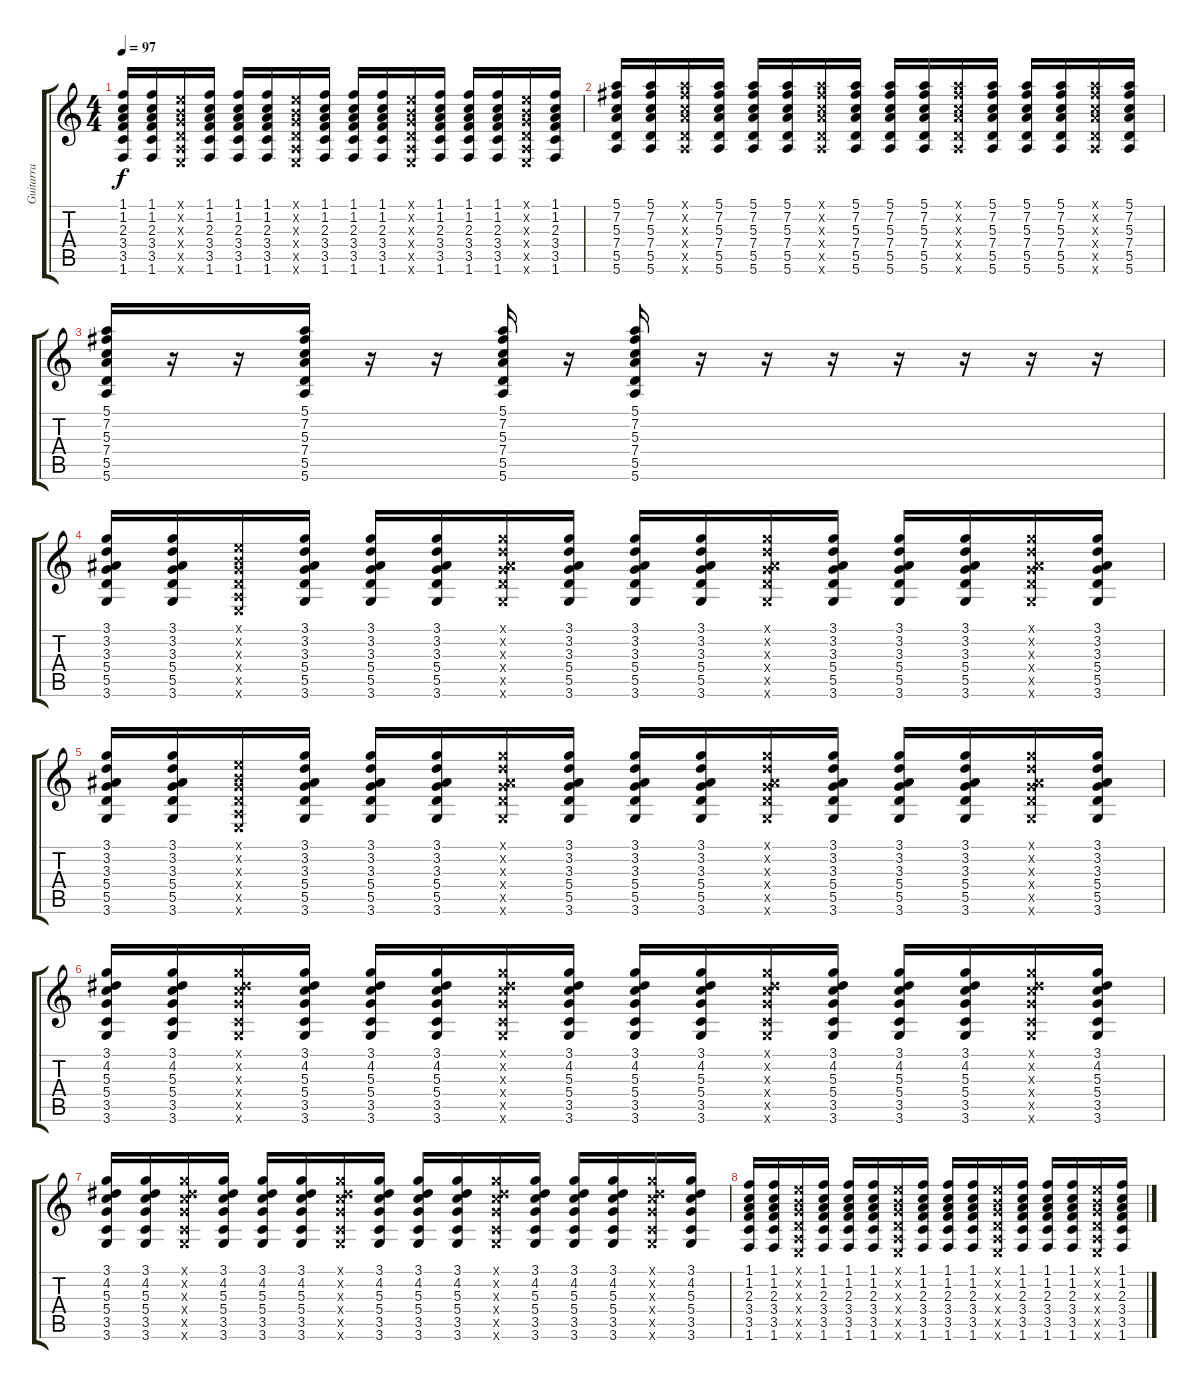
\track ("Guitarra" "Guitarra") {instrument acousticguitarsteel}
\staff {score tabs}
\tuning (E4 B3 G3 D3 A2 E2) {hide}
\ts (4 4)
\tempo 97
\clef g2
\ks c
(1.1 1.2 2.3 3.4 3.5 1.6).16{dy f} (1.1 1.2 2.3 3.4 3.5 1.6).16 (0.1{x} 0.2{x} 0.3{x} 0.4{x} 0.5{x} 0.6{x}).16 (1.1 1.2 2.3 3.4 3.5 1.6).16 (1.1 1.2 2.3 3.4 3.5 1.6).16 (1.1 1.2 2.3 3.4 3.5 1.6).16 (0.1{x} 0.2{x} 0.3{x} 0.4{x} 0.5{x} 0.6{x}).16 (1.1 1.2 2.3 3.4 3.5 1.6).16 (1.1 1.2 2.3 3.4 3.5 1.6).16 (1.1 1.2 2.3 3.4 3.5 1.6).16 (0.1{x} 0.2{x} 0.3{x} 0.4{x} 0.5{x} 0.6{x}).16 (1.1 1.2 2.3 3.4 3.5 1.6).16 (1.1 1.2 2.3 3.4 3.5 1.6).16 (1.1 1.2 2.3 3.4 3.5 1.6).16 (0.1{x} 0.2{x} 0.3{x} 0.4{x} 0.5{x} 0.6{x}).16 (1.1 1.2 2.3 3.4 3.5 1.6).16 |
(5.1 7.2 5.3 7.4 5.5 5.6).16 (5.1 7.2 5.3 7.4 5.5 5.6).16 (5.1{x} 7.2{x} 5.3{x} 7.4{x} 5.5{x} 5.6{x}).16 (5.1 7.2 5.3 7.4 5.5 5.6).16 (5.1 7.2 5.3 7.4 5.5 5.6).16 (5.1 7.2 5.3 7.4 5.5 5.6).16 (5.1{x} 7.2{x} 5.3{x} 7.4{x} 5.5{x} 5.6{x}).16 (5.1 7.2 5.3 7.4 5.5 5.6).16 (5.1 7.2 5.3 7.4 5.5 5.6).16 (5.1 7.2 5.3 7.4 5.5 5.6).16 (5.1{x} 7.2{x} 5.3{x} 7.4{x} 5.5{x} 5.6{x}).16 (5.1 7.2 5.3 7.4 5.5 5.6).16 (5.1 7.2 5.3 7.4 5.5 5.6).16 (5.1 7.2 5.3 7.4 5.5 5.6).16 (5.1{x} 7.2{x} 5.3{x} 7.4{x} 5.5{x} 5.6{x}).16 (5.1 7.2 5.3 7.4 5.5 5.6).16 |
(5.1 7.2 5.3 7.4 5.5 5.6).16 r.16 r.16 (5.1 7.2 5.3 7.4 5.5 5.6).16 r.16 r.16 (5.1 7.2 5.3 7.4 5.5 5.6).16 r.16 (5.1 7.2 5.3 7.4 5.5 5.6).16 r.16 r.16 r.16 r.16 r.16 r.16 r.16 |
(3.1 3.2 3.3 5.4 5.5 3.6).16 (3.1 3.2 3.3 5.4 5.5 3.6).16 (0.1{x} 0.2{x} 0.3{x} 0.4{x} 0.5{x} 0.6{x}).16 (3.1 3.2 3.3 5.4 5.5 3.6).16 (3.1 3.2 3.3 5.4 5.5 3.6).16 (3.1 3.2 3.3 5.4 5.5 3.6).16 (3.1{x} 3.2{x} 3.3{x} 5.4{x} 5.5{x} 3.6{x}).16 (3.1 3.2 3.3 5.4 5.5 3.6).16 (3.1 3.2 3.3 5.4 5.5 3.6).16 (3.1 3.2 3.3 5.4 5.5 3.6).16 (3.1{x} 3.2{x} 3.3{x} 5.4{x} 5.5{x} 3.6{x}).16 (3.1 3.2 3.3 5.4 5.5 3.6).16 (3.1 3.2 3.3 5.4 5.5 3.6).16 (3.1 3.2 3.3 5.4 5.5 3.6).16 (3.1{x} 3.2{x} 3.3{x} 5.4{x} 5.5{x} 3.6{x}).16 (3.1 3.2 3.3 5.4 5.5 3.6).16 |
(3.1 3.2 3.3 5.4 5.5 3.6).16 (3.1 3.2 3.3 5.4 5.5 3.6).16 (0.1{x} 0.2{x} 0.3{x} 0.4{x} 0.5{x} 0.6{x}).16 (3.1 3.2 3.3 5.4 5.5 3.6).16 (3.1 3.2 3.3 5.4 5.5 3.6).16 (3.1 3.2 3.3 5.4 5.5 3.6).16 (3.1{x} 3.2{x} 3.3{x} 5.4{x} 5.5{x} 3.6{x}).16 (3.1 3.2 3.3 5.4 5.5 3.6).16 (3.1 3.2 3.3 5.4 5.5 3.6).16 (3.1 3.2 3.3 5.4 5.5 3.6).16 (3.1{x} 3.2{x} 3.3{x} 5.4{x} 5.5{x} 3.6{x}).16 (3.1 3.2 3.3 5.4 5.5 3.6).16 (3.1 3.2 3.3 5.4 5.5 3.6).16 (3.1 3.2 3.3 5.4 5.5 3.6).16 (3.1{x} 3.2{x} 3.3{x} 5.4{x} 5.5{x} 3.6{x}).16 (3.1 3.2 3.3 5.4 5.5 3.6).16 |
(3.1 4.2 5.3 5.4 3.5 3.6).16 (3.1 4.2 5.3 5.4 3.5 3.6).16 (3.1{x} 4.2{x} 5.3{x} 5.4{x} 3.5{x} 3.6{x}).16 (3.1 4.2 5.3 5.4 3.5 3.6).16 (3.1 4.2 5.3 5.4 3.5 3.6).16 (3.1 4.2 5.3 5.4 3.5 3.6).16 (3.1{x} 4.2{x} 5.3{x} 5.4{x} 3.5{x} 3.6{x}).16 (3.1 4.2 5.3 5.4 3.5 3.6).16 (3.1 4.2 5.3 5.4 3.5 3.6).16 (3.1 4.2 5.3 5.4 3.5 3.6).16 (3.1{x} 4.2{x} 5.3{x} 5.4{x} 3.5{x} 3.6{x}).16 (3.1 4.2 5.3 5.4 3.5 3.6).16 (3.1 4.2 5.3 5.4 3.5 3.6).16 (3.1 4.2 5.3 5.4 3.5 3.6).16 (3.1{x} 4.2{x} 5.3{x} 5.4{x} 3.5{x} 3.6{x}).16 (3.1 4.2 5.3 5.4 3.5 3.6).16 |
(3.1 4.2 5.3 5.4 3.5 3.6).16 (3.1 4.2 5.3 5.4 3.5 3.6).16 (3.1{x} 4.2{x} 5.3{x} 5.4{x} 3.5{x} 3.6{x}).16 (3.1 4.2 5.3 5.4 3.5 3.6).16 (3.1 4.2 5.3 5.4 3.5 3.6).16 (3.1 4.2 5.3 5.4 3.5 3.6).16 (3.1{x} 4.2{x} 5.3{x} 5.4{x} 3.5{x} 3.6{x}).16 (3.1 4.2 5.3 5.4 3.5 3.6).16 (3.1 4.2 5.3 5.4 3.5 3.6).16 (3.1 4.2 5.3 5.4 3.5 3.6).16 (3.1{x} 4.2{x} 5.3{x} 5.4{x} 3.5{x} 3.6{x}).16 (3.1 4.2 5.3 5.4 3.5 3.6).16 (3.1 4.2 5.3 5.4 3.5 3.6).16 (3.1 4.2 5.3 5.4 3.5 3.6).16 (3.1{x} 4.2{x} 5.3{x} 5.4{x} 3.5{x} 3.6{x}).16 (3.1 4.2 5.3 5.4 3.5 3.6).16 |
(1.1 1.2 2.3 3.4 3.5 1.6).16 (1.1 1.2 2.3 3.4 3.5 1.6).16 (0.1{x} 0.2{x} 0.3{x} 0.4{x} 0.5{x} 0.6{x}).16 (1.1 1.2 2.3 3.4 3.5 1.6).16 (1.1 1.2 2.3 3.4 3.5 1.6).16 (1.1 1.2 2.3 3.4 3.5 1.6).16 (0.1{x} 0.2{x} 0.3{x} 0.4{x} 0.5{x} 0.6{x}).16 (1.1 1.2 2.3 3.4 3.5 1.6).16 (1.1 1.2 2.3 3.4 3.5 1.6).16 (1.1 1.2 2.3 3.4 3.5 1.6).16 (0.1{x} 0.2{x} 0.3{x} 0.4{x} 0.5{x} 0.6{x}).16 (1.1 1.2 2.3 3.4 3.5 1.6).16 (1.1 1.2 2.3 3.4 3.5 1.6).16 (1.1 1.2 2.3 3.4 3.5 1.6).16 (0.1{x} 0.2{x} 0.3{x} 0.4{x} 0.5{x} 0.6{x}).16 (1.1 1.2 2.3 3.4 3.5 1.6).16
